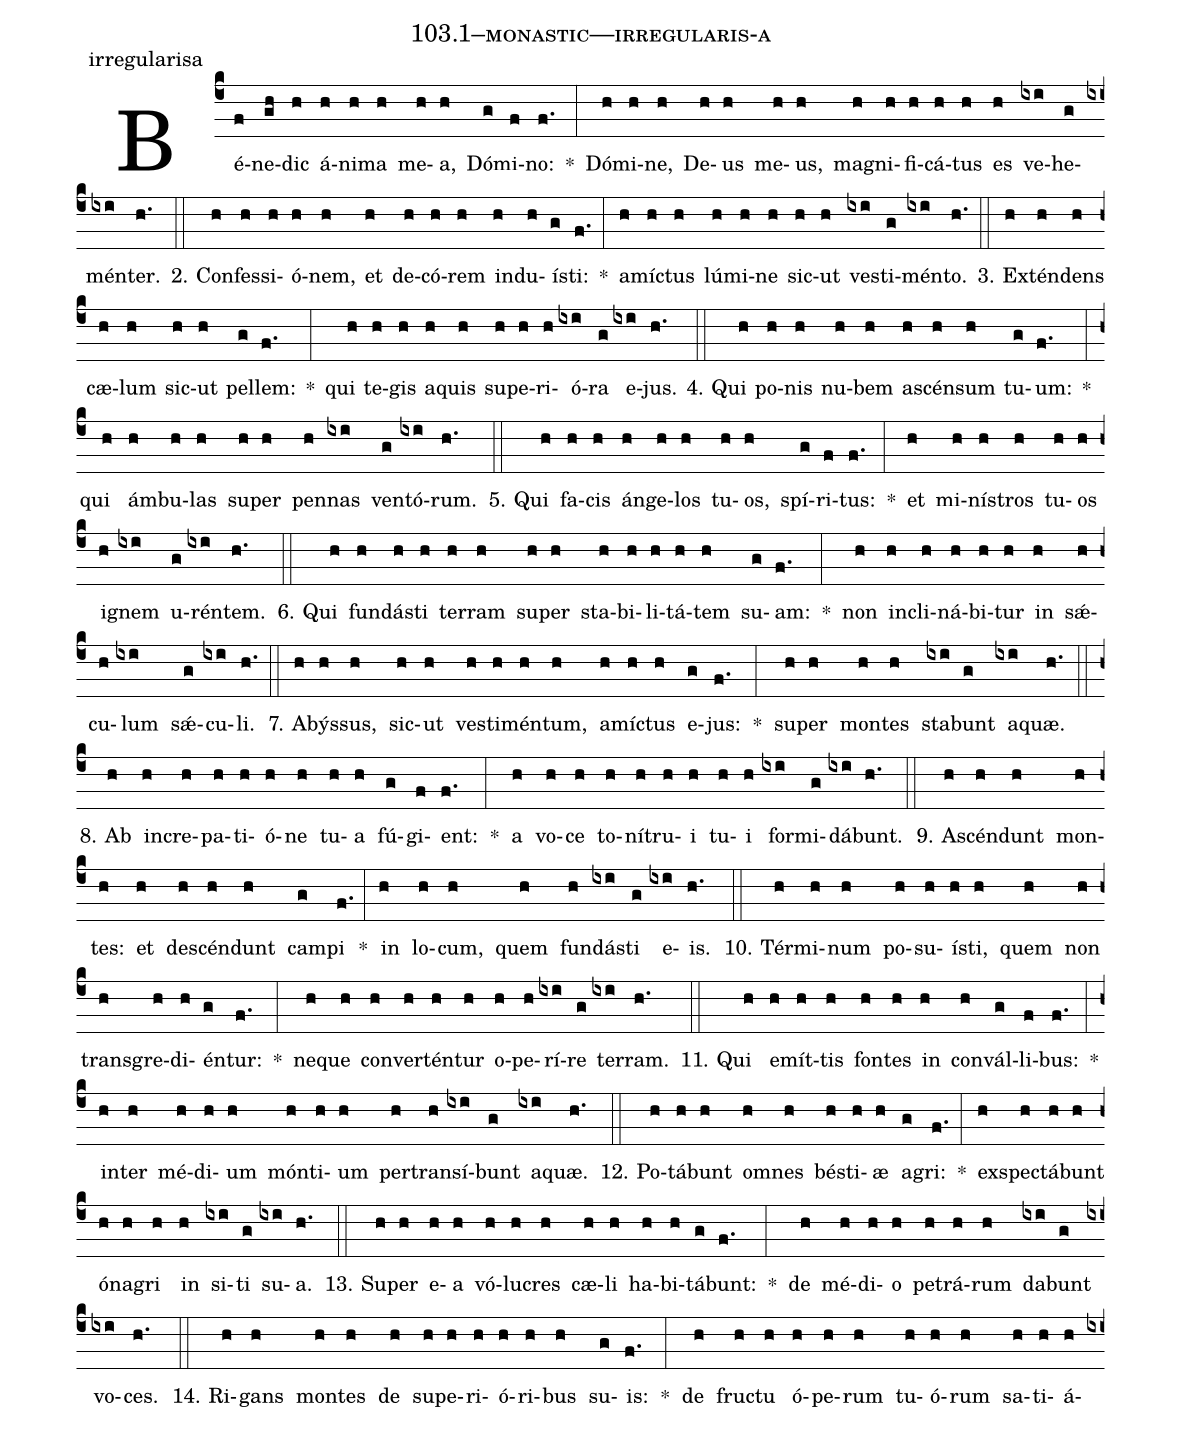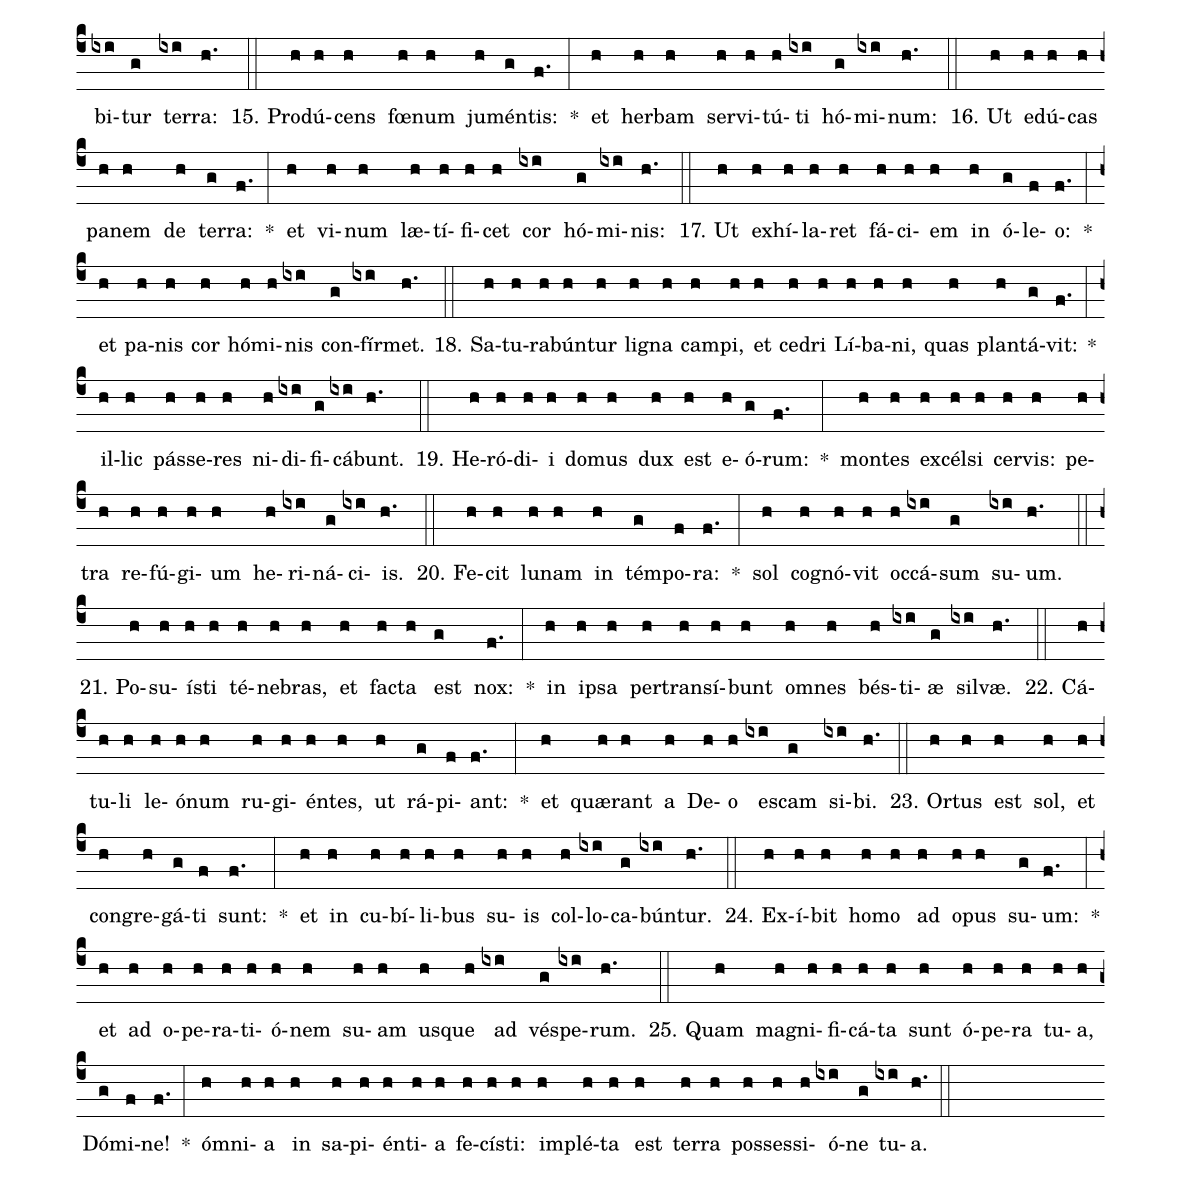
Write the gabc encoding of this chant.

name: 103.1--monastic---irregularis-a;
annotation: irregularisa;
%%
(c4)Bé(f)ne(gh)dic(h) á(h)ni(h)ma(h) me(h)a,(h) Dó(g)mi(f)no:(f.) *(:) Dó(h)mi(h)ne,(h) De(h)us(h) me(h)us,(h) ma(h)gni(h)fi(h)cá(h)tus(h) es(h) ve(ixi)he(g)mén(ixi)ter.(h.) (::)
2. Con(h)fes(h)si(h)ó(h)nem,(h) et(h) de(h)có(h)rem(h) ind(h)u(h)ís(g)ti:(f.) *(:) a(h)míc(h)tus(h) lú(h)mi(h)ne(h) sic(h)ut(h) ves(ixi)ti(g)mén(ixi)to.(h.) (::)
3. Ex(h)tén(h)dens(h) cæ(h)lum(h) sic(h)ut(h) pel(g)lem:(f.) *(:) qui(h) te(h)gis(h) a(h)quis(h) su(h)pe(h)ri(h)ó(ixi)ra(g) e(ixi)jus.(h.) (::)
4. Qui(h) po(h)nis(h) nu(h)bem(h) a(h)scén(h)sum(h) tu(g)um:(f.) *(:) qui(h) ám(h)bu(h)las(h) su(h)per(h) pen(h)nas(ixi) ven(g)tó(ixi)rum.(h.) (::)
5. Qui(h) fa(h)cis(h) án(h)ge(h)los(h) tu(h)os,(h) spí(g)ri(f)tus:(f.) *(:) et(h) mi(h)nís(h)tros(h) tu(h)os(h) i(h)gnem(ixi) u(g)rén(ixi)tem.(h.) (::)
6. Qui(h) fun(h)dás(h)ti(h) ter(h)ram(h) su(h)per(h) sta(h)bi(h)li(h)tá(h)tem(h) su(g)am:(f.) *(:) non(h) in(h)cli(h)ná(h)bi(h)tur(h) in(h) sǽ(h)cu(h)lum(ixi) sǽ(g)cu(ixi)li.(h.) (::)
7. A(h)býs(h)sus,(h) sic(h)ut(h) ves(h)ti(h)mén(h)tum,(h) a(h)míc(h)tus(h) e(g)jus:(f.) *(:) su(h)per(h) mon(h)tes(h) sta(ixi)bunt(g) a(ixi)quæ.(h.) (::)
8. Ab(h) in(h)cre(h)pa(h)ti(h)ó(h)ne(h) tu(h)a(h) fú(g)gi(f)ent:(f.) *(:) a(h) vo(h)ce(h) to(h)ní(h)tru(h)i(h) tu(h)i(h) for(ixi)mi(g)dá(ixi)bunt.(h.) (::)
9. A(h)scén(h)dunt(h) mon(h)tes:(h) et(h) de(h)scén(h)dunt(h) cam(g)pi(f.) *(:) in(h) lo(h)cum,(h) quem(h) fun(h)dás(ixi)ti(g) e(ixi)is.(h.) (::)
10. Tér(h)mi(h)num(h) po(h)su(h)ís(h)ti,(h) quem(h) non(h) trans(h)gre(h)di(h)én(g)tur:(f.) *(:) ne(h)que(h) con(h)ver(h)tén(h)tur(h) o(h)pe(h)rí(ixi)re(g) ter(ixi)ram.(h.) (::)
11. Qui(h) e(h)mít(h)tis(h) fon(h)tes(h) in(h) con(h)vál(g)li(f)bus:(f.) *(:) in(h)ter(h) mé(h)di(h)um(h) món(h)ti(h)um(h) per(h)trans(h)í(ixi)bunt(g) a(ixi)quæ.(h.) (::)
12. Po(h)tá(h)bunt(h) om(h)nes(h) bés(h)ti(h)æ(h) a(g)gri:(f.) *(:) ex(h)spec(h)tá(h)bunt(h) ó(h)na(h)gri(h) in(h) si(ixi)ti(g) su(ixi)a.(h.) (::)
13. Su(h)per(h) e(h)a(h) vó(h)lu(h)cres(h) cæ(h)li(h) ha(h)bi(h)tá(g)bunt:(f.) *(:) de(h) mé(h)di(h)o(h) pe(h)trá(h)rum(h) da(ixi)bunt(g) vo(ixi)ces.(h.) (::)
14. Ri(h)gans(h) mon(h)tes(h) de(h) su(h)pe(h)ri(h)ó(h)ri(h)bus(h) su(g)is:(f.) *(:) de(h) fruc(h)tu(h) ó(h)pe(h)rum(h) tu(h)ó(h)rum(h) sa(h)ti(h)á(h)bi(ixi)tur(g) ter(ixi)ra:(h.) (::)
15. Pro(h)dú(h)cens(h) fœ(h)num(h) ju(h)mén(g)tis:(f.) *(:) et(h) her(h)bam(h) ser(h)vi(h)tú(h)ti(ixi) hó(g)mi(ixi)num:(h.) (::)
16. Ut(h) e(h)dú(h)cas(h) pa(h)nem(h) de(h) ter(g)ra:(f.) *(:) et(h) vi(h)num(h) læ(h)tí(h)fi(h)cet(h) cor(ixi) hó(g)mi(ixi)nis:(h.) (::)
17. Ut(h) ex(h)hí(h)la(h)ret(h) fá(h)ci(h)em(h) in(h) ó(g)le(f)o:(f.) *(:) et(h) pa(h)nis(h) cor(h) hó(h)mi(h)nis(ixi) con(g)fír(ixi)met.(h.) (::)
18. Sa(h)tu(h)ra(h)bún(h)tur(h) li(h)gna(h) cam(h)pi,(h) et(h) ce(h)dri(h) Lí(h)ba(h)ni,(h) quas(h) plan(h)tá(g)vit:(f.) *(:) il(h)lic(h) pás(h)se(h)res(h) ni(h)di(ixi)fi(g)cá(ixi)bunt.(h.) (::)
19. He(h)ró(h)di(h)i(h) do(h)mus(h) dux(h) est(h) e(h)ó(g)rum:(f.) *(:) mon(h)tes(h) ex(h)cél(h)si(h) cer(h)vis:(h) pe(h)tra(h) re(h)fú(h)gi(h)um(h) he(h)ri(ixi)ná(g)ci(ixi)is.(h.) (::)
20. Fe(h)cit(h) lu(h)nam(h) in(h) tém(g)po(f)ra:(f.) *(:) sol(h) co(h)gnó(h)vit(h) oc(h)cá(ixi)sum(g) su(ixi)um.(h.) (::)
21. Po(h)su(h)ís(h)ti(h) té(h)ne(h)bras,(h) et(h) fac(h)ta(h) est(g) nox:(f.) *(:) in(h) ip(h)sa(h) per(h)trans(h)í(h)bunt(h) om(h)nes(h) bés(h)ti(ixi)æ(g) sil(ixi)væ.(h.) (::)
22. Cá(h)tu(h)li(h) le(h)ó(h)num(h) ru(h)gi(h)én(h)tes,(h) ut(h) rá(g)pi(f)ant:(f.) *(:) et(h) quæ(h)rant(h) a(h) De(h)o(h) es(ixi)cam(g) si(ixi)bi.(h.) (::)
23. Or(h)tus(h) est(h) sol,(h) et(h) con(h)gre(h)gá(g)ti(f) sunt:(f.) *(:) et(h) in(h) cu(h)bí(h)li(h)bus(h) su(h)is(h) col(h)lo(ixi)ca(g)bún(ixi)tur.(h.) (::)
24. Ex(h)í(h)bit(h) ho(h)mo(h) ad(h) o(h)pus(h) su(g)um:(f.) *(:) et(h) ad(h) o(h)pe(h)ra(h)ti(h)ó(h)nem(h) su(h)am(h) us(h)que(h) ad(ixi) vés(g)pe(ixi)rum.(h.) (::)
25. Quam(h) ma(h)gni(h)fi(h)cá(h)ta(h) sunt(h) ó(h)pe(h)ra(h) tu(h)a,(h) Dó(g)mi(f)ne!(f.) *(:) óm(h)ni(h)a(h) in(h) sa(h)pi(h)én(h)ti(h)a(h) fe(h)cís(h)ti:(h) im(h)plé(h)ta(h) est(h) ter(h)ra(h) pos(h)ses(h)si(h)ó(ixi)ne(g) tu(ixi)a.(h.) (::)
